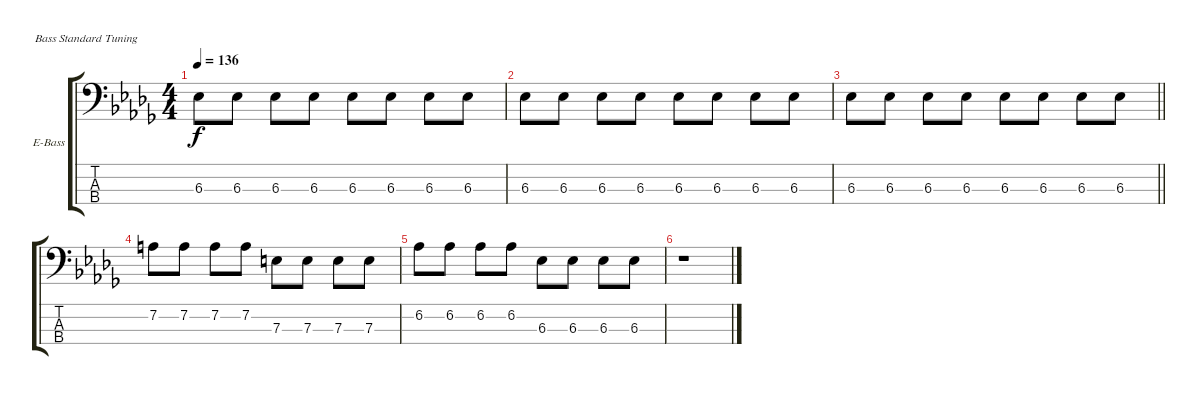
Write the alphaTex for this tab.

\bracketExtendMode groupsimilarinstruments
\firstSystemTrackNameOrientation horizontal
\otherSystemsTrackNameOrientation horizontal
\track ("Nikolai Fraiture" "E-Bass") {instrument electricbassfinger}
\staff {score tabs}
\tuning (G2 D2 A1 E1)
\ts (4 4)
\tempo 136
\clef f4
\ks db
6.3.8{dy f} 6.3.8 6.3.8 6.3.8 6.3.8 6.3.8 6.3.8 6.3.8 |
6.3.8 6.3.8 6.3.8 6.3.8 6.3.8 6.3.8 6.3.8 6.3.8 |
\barLineRight lightlight
6.3.8 6.3.8 6.3.8 6.3.8 6.3.8 6.3.8 6.3.8 6.3.8 |
7.2.8 7.2.8 7.2.8 7.2.8 7.3.8 7.3.8 7.3.8 7.3.8 |
6.2.8 6.2.8 6.2.8 6.2.8 6.3.8 6.3.8 6.3.8 6.3.8 |
r.1
